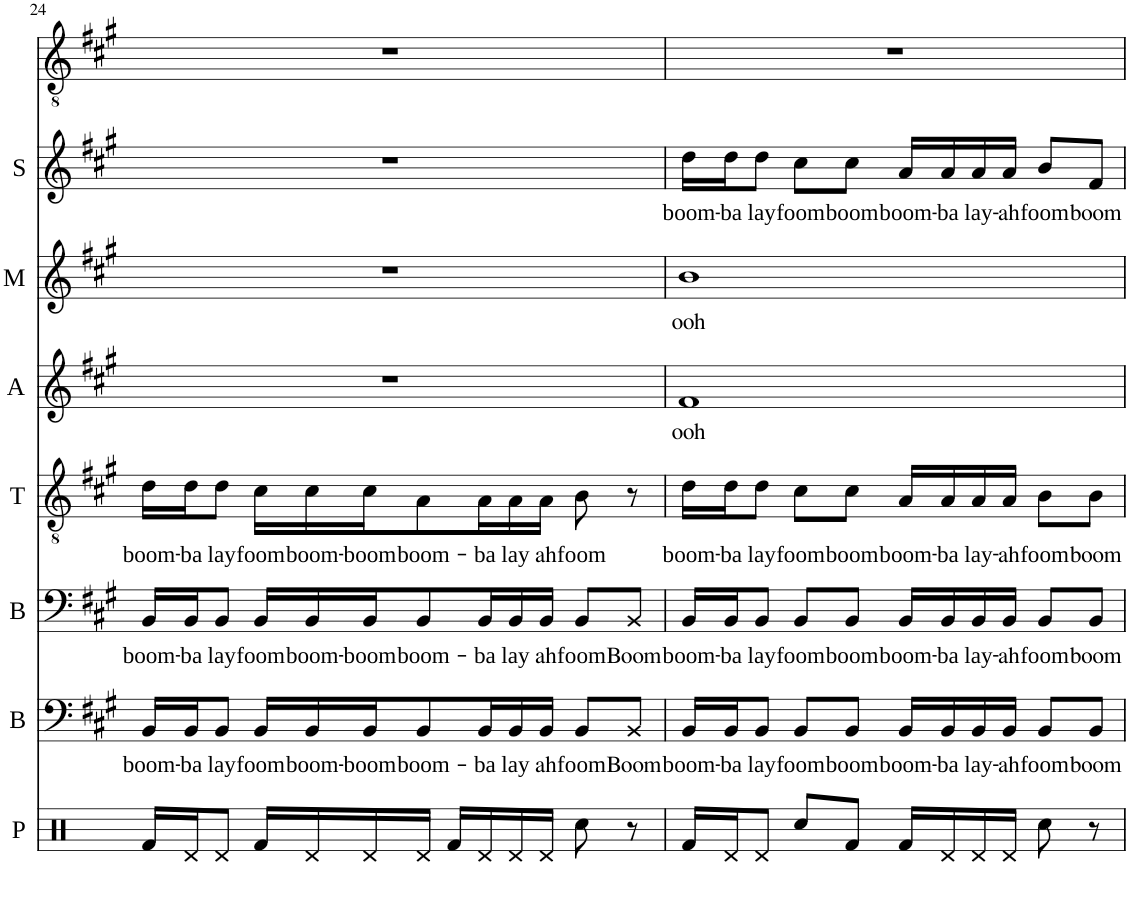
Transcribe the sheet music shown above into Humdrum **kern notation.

**kern	**kern	**text	**kern	**text	**kern	**text	**kern	**text	**kern	**text	**kern	**text	**kern
*part8	*part7	*part7	*part6	*part6	*part5	*part5	*part4	*part4	*part3	*part3	*part2	*part2	*part1
*staff8	*staff7	*staff7	*staff6	*staff6	*staff5	*staff5	*staff4	*staff4	*staff3	*staff3	*staff2	*staff2	*staff1
*I"Perc	*I"Bass	*	*I"Baritone	*	*I"Tenor	*	*I"Alto	*	*I"Mezzo	*	*I"Soprano	*	*I"Solo
*I'P	*I'B	*	*I'B	*	*I'T	*	*I'A	*	*I'M	*	*I'S	*	*
!!LO:PB:g=z
*clefX	*clefF4	*	*clefF4	*	*clefGv2	*	*clefG2	*	*clefG2	*	*clefG2	*	*clefGv2
*k[]	*k[f#c#g#]	*	*k[f#c#g#]	*	*k[f#c#g#]	*	*k[f#c#g#]	*	*k[f#c#g#]	*	*k[f#c#g#]	*	*k[f#c#g#]
*M4/4	*M4/4	*	*M4/4	*	*M4/4	*	*M4/4	*	*M4/4	*	*M4/4	*	*M4/4
=24	=24	=24	=24	=24	=24	=24	=24	=24	=24	=24	=24	=24	=24
!	!	!LO:LY:b	!	!LO:LY:b	!	!LO:LY:b	!	!	!	!	!	!	!
16Rf/LL	16BB/LL	boom-	16BB/LL	boom-	16d\LL	boom-	1r	.	1r	.	1r	.	1r
!	!	!LO:LY:b	!	!LO:LY:b	!	!LO:LY:b	!	!	!	!	!	!	!
16Rd/J	16BB/J	-ba	16BB/J	-ba	16d\J	-ba	.	.	.	.	.	.	.
!	!	!LO:LY:b	!	!LO:LY:b	!	!LO:LY:b	!	!	!	!	!	!	!
8Rd/J	8BB/J	lay	8BB/J	lay	8d\J	lay	.	.	.	.	.	.	.
!	!	!LO:LY:b	!	!LO:LY:b	!	!LO:LY:b	!	!	!	!	!	!	!
16Rf/LL	16BB/LL	foom	16BB/LL	foom	16c#\LL	foom	.	.	.	.	.	.	.
!	!	!LO:LY:b	!	!LO:LY:b	!	!LO:LY:b	!	!	!	!	!	!	!
16Rd/	16BB/	boom-	16BB/	boom-	16c#\	boom-	.	.	.	.	.	.	.
!	!	!LO:LY:b	!	!LO:LY:b	!	!LO:LY:b	!	!	!	!	!	!	!
16Rd/	16BB/J	-boom	16BB/J	-boom	16c#\J	-boom	.	.	.	.	.	.	.
!	!	!LO:LY:b	!	!LO:LY:b	!	!LO:LY:b	!	!	!	!	!	!	!
16Rd/JJ	8BB/	boom-	8BB/	boom-	8A\	boom-	.	.	.	.	.	.	.
16Rf/LL	.	.	.	.	.	.	.	.	.	.	.	.	.
!	!	!LO:LY:b	!	!LO:LY:b	!	!LO:LY:b	!	!	!	!	!	!	!
16Rd/	16BB/L	-ba	16BB/L	-ba	16A\L	-ba	.	.	.	.	.	.	.
!	!	!LO:LY:b	!	!LO:LY:b	!	!LO:LY:b	!	!	!	!	!	!	!
16Rd/	16BB/	lay	16BB/	lay	16A\	lay	.	.	.	.	.	.	.
!	!	!LO:LY:b	!	!LO:LY:b	!	!LO:LY:b	!	!	!	!	!	!	!
16Rd/JJ	16BB/JJ	ah	16BB/JJ	ah	16A\JJ	ah	.	.	.	.	.	.	.
!	!	!LO:LY:b	!	!LO:LY:b	!	!LO:LY:b	!	!	!	!	!	!	!
8Rcc\	8BB/L	foom	8BB/L	foom	8B\	foom	.	.	.	.	.	.	.
!	!	!LO:LY:b	!	!LO:LY:b	!	!	!	!	!	!	!	!	!
8r	8BB/J	Boom	8BB/J	Boom	8r	.	.	.	.	.	.	.	.
=25	=25	=25	=25	=25	=25	=25	=25	=25	=25	=25	=25	=25	=25
!	!	!LO:LY:b	!	!LO:LY:b	!	!LO:LY:b	!	!LO:LY:b	!	!LO:LY:b	!	!LO:LY:b	!
16Rf/LL	16BB/LL	boom-	16BB/LL	boom-	16d\LL	boom-	1f#	ooh	1b	ooh	16dd\LL	boom-	1r
!	!	!LO:LY:b	!	!LO:LY:b	!	!LO:LY:b	!	!	!	!	!	!LO:LY:b	!
16Rd/J	16BB/J	-ba	16BB/J	-ba	16d\J	-ba	.	.	.	.	16dd\J	-ba	.
!	!	!LO:LY:b	!	!LO:LY:b	!	!LO:LY:b	!	!	!	!	!	!LO:LY:b	!
8Rd/J	8BB/J	lay	8BB/J	lay	8d\J	lay	.	.	.	.	8dd\J	lay	.
!	!	!LO:LY:b	!	!LO:LY:b	!	!LO:LY:b	!	!	!	!	!	!LO:LY:b	!
8Rcc/L	8BB/L	foom	8BB/L	foom	8c#\L	foom	.	.	.	.	8cc#\L	foom	.
!	!	!LO:LY:b	!	!LO:LY:b	!	!LO:LY:b	!	!	!	!	!	!LO:LY:b	!
8Rf/J	8BB/J	boom	8BB/J	boom	8c#\J	boom	.	.	.	.	8cc#\J	boom	.
!	!	!LO:LY:b	!	!LO:LY:b	!	!LO:LY:b	!	!	!	!	!	!LO:LY:b	!
16Rf/LL	16BB/LL	boom-	16BB/LL	boom-	16A/LL	boom-	.	.	.	.	16a/LL	boom-	.
!	!	!LO:LY:b	!	!LO:LY:b	!	!LO:LY:b	!	!	!	!	!	!LO:LY:b	!
16Rd/	16BB/	-ba	16BB/	-ba	16A/	-ba	.	.	.	.	16a/	-ba	.
!	!	!LO:LY:b	!	!LO:LY:b	!	!LO:LY:b	!	!	!	!	!	!LO:LY:b	!
16Rd/	16BB/	lay-	16BB/	lay-	16A/	lay-	.	.	.	.	16a/	lay-	.
!	!	!LO:LY:b	!	!LO:LY:b	!	!LO:LY:b	!	!	!	!	!	!LO:LY:b	!
16Rd/JJ	16BB/JJ	-ah	16BB/JJ	-ah	16A/JJ	-ah	.	.	.	.	16a/JJ	-ah	.
!	!	!LO:LY:b	!	!LO:LY:b	!	!LO:LY:b	!	!	!	!	!	!LO:LY:b	!
8Rcc\	8BB/L	foom	8BB/L	foom	8B\L	foom	.	.	.	.	8b/L	foom	.
!	!	!LO:LY:b	!	!LO:LY:b	!	!LO:LY:b	!	!	!	!	!	!LO:LY:b	!
8r	8BB/J	boom	8BB/J	boom	8B\J	boom	.	.	.	.	8f#/J	boom	.
=	=	=	=	=	=	=	=	=	=	=	=	=	=
*-	*-	*-	*-	*-	*-	*-	*-	*-	*-	*-	*-	*-	*-
